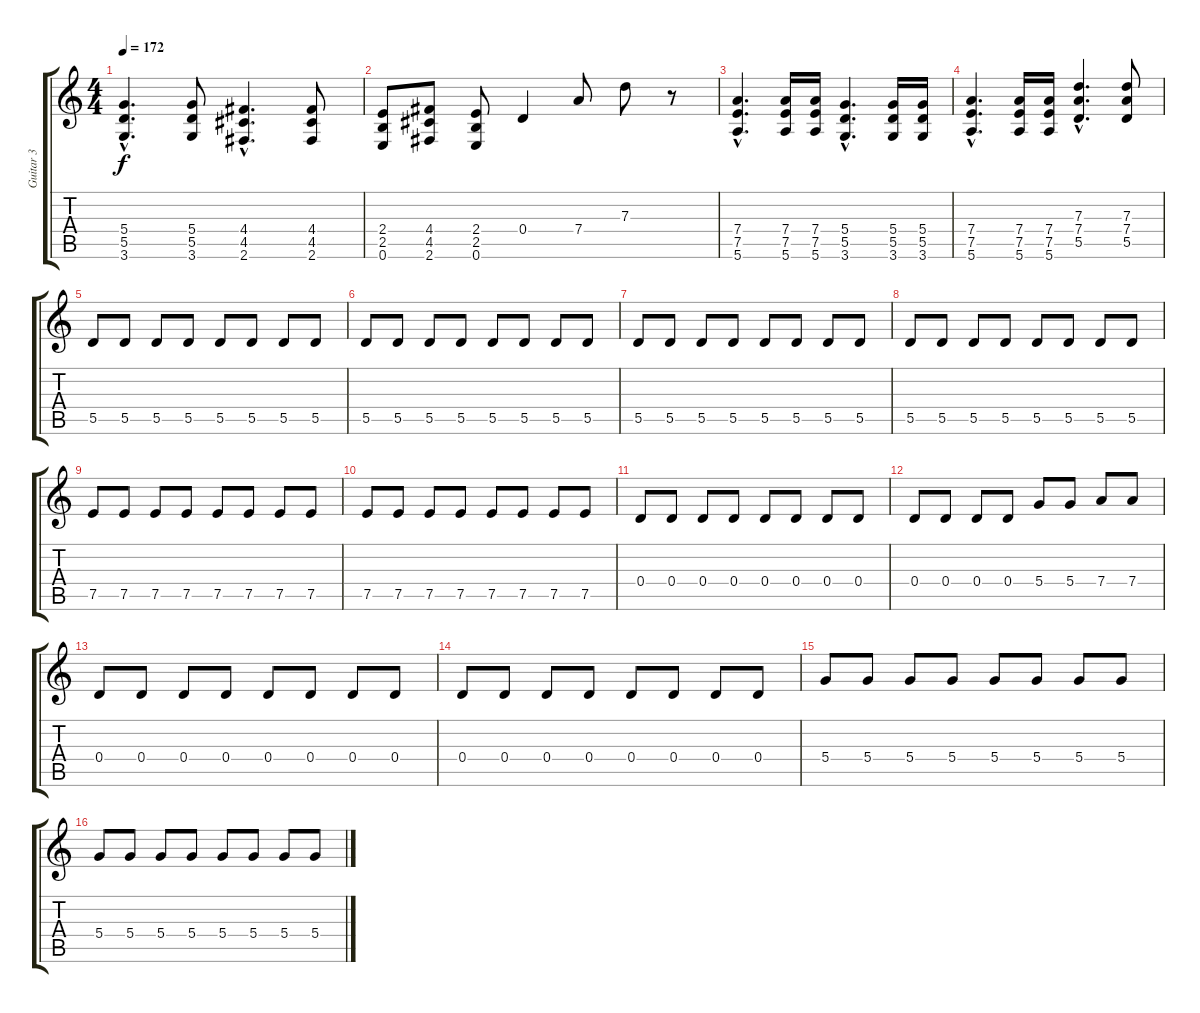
\track ("Guitar 3" "Guitar 3") {instrument distortionguitar}
\staff {score tabs}
\tuning (E4 B3 G3 D3 A2 E2) {hide}
\ts (4 4)
\tempo 172
\clef g2
\ks c
(5.4{hac} 5.5{hac} 3.6{hac}).4{d dy f} (5.4 5.5 3.6).8 (4.4{hac} 4.5{hac} 2.6{hac}).4{d} (4.4 4.5 2.6).8 |
(2.4 2.5 0.6).8 (4.4 4.5 2.6).8 (2.4 2.5 0.6).8 0.4.4 7.4.8 7.3.8 r.8 |
(7.4{hac} 7.5{hac} 5.6{hac}).4{d} (7.4 7.5 5.6).16 (7.4 7.5 5.6).16 (5.4{hac} 5.5{hac} 3.6{hac}).4{d} (5.4 5.5 3.6).16 (5.4 5.5 3.6).16 |
(7.4{hac} 7.5{hac} 5.6{hac}).4{d} (7.4 7.5 5.6).16 (7.4 7.5 5.6).16 (7.3{hac} 7.4{hac} 5.5{hac}).4{d} (7.3 7.4 5.5).8 |
5.5.8 5.5.8 5.5.8 5.5.8 5.5.8 5.5.8 5.5.8 5.5.8 |
5.5.8 5.5.8 5.5.8 5.5.8 5.5.8 5.5.8 5.5.8 5.5.8 |
5.5.8 5.5.8 5.5.8 5.5.8 5.5.8 5.5.8 5.5.8 5.5.8 |
5.5.8 5.5.8 5.5.8 5.5.8 5.5.8 5.5.8 5.5.8 5.5.8 |
7.5.8 7.5.8 7.5.8 7.5.8 7.5.8 7.5.8 7.5.8 7.5.8 |
7.5.8 7.5.8 7.5.8 7.5.8 7.5.8 7.5.8 7.5.8 7.5.8 |
0.4.8 0.4.8 0.4.8 0.4.8 0.4.8 0.4.8 0.4.8 0.4.8 |
0.4.8 0.4.8 0.4.8 0.4.8 5.4.8 5.4.8 7.4.8 7.4.8 |
0.4.8 0.4.8 0.4.8 0.4.8 0.4.8 0.4.8 0.4.8 0.4.8 |
0.4.8 0.4.8 0.4.8 0.4.8 0.4.8 0.4.8 0.4.8 0.4.8 |
5.4.8 5.4.8 5.4.8 5.4.8 5.4.8 5.4.8 5.4.8 5.4.8 |
5.4.8 5.4.8 5.4.8 5.4.8 5.4.8 5.4.8 5.4.8 5.4.8
